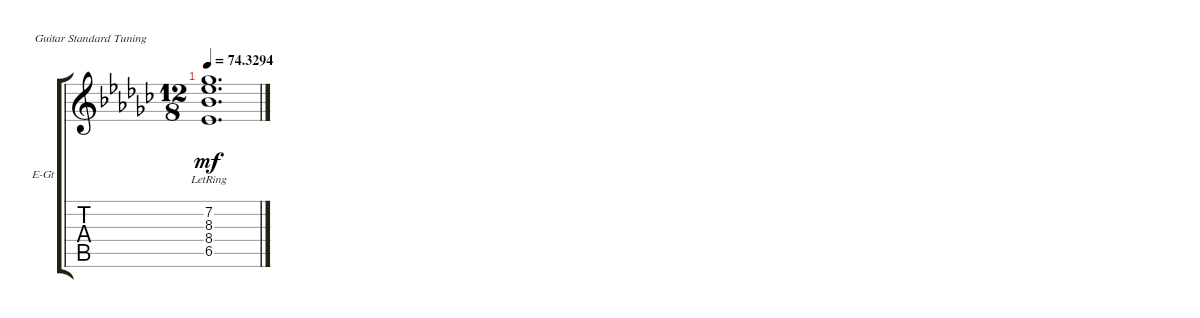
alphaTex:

\bracketExtendMode groupsimilarinstruments
\firstSystemTrackNameOrientation horizontal
\otherSystemsTrackNameOrientation horizontal
\track ("Electric Guitar" "E-Gt") {instrument overdrivenguitar}
\staff {score tabs}
\tuning (E4 B3 G3 D3 A2 E2)
\ts (12 8)
\tempo
74.3294
\accidentals auto
\clef g2
\ottava regular
\simile none
\ks ebminor
(8.4{lr t} 8.3{lr t} 7.2{lr t} 6.5{lr t}).1{d dy mf}
